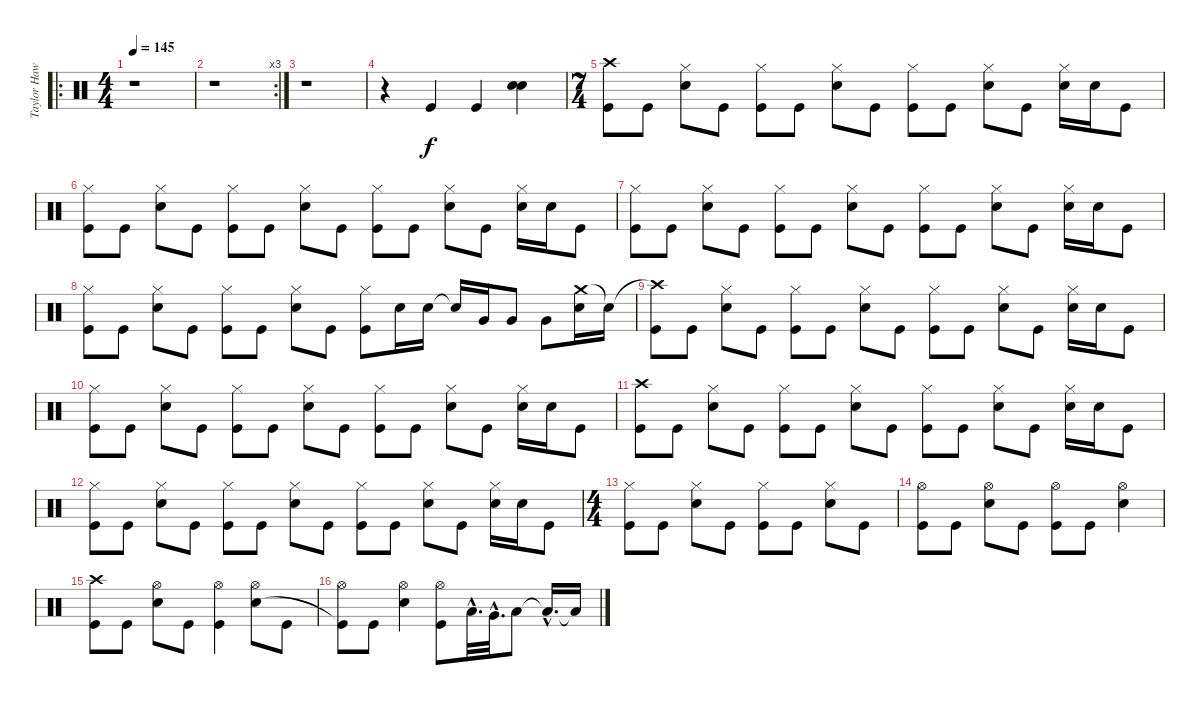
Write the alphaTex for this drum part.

\track ("Taylor Hawkins" "Taylor Haw") {instrument percussion}
\staff {score}
\articulation defaults
\ro
\ts (4 4)
\tempo 145
\clef neutral
\ks c
r.1{dy f} |
\rc 3
r.1 |
r.1 |
r.4 "Kick (hit)".4 "Kick (hit)".4 ("Snare (hit) 2" "Electric Snare (hit)").4 |
\ts (7 4)
("Crash high (hit)" "Kick (hit)").8 "Kick (hit)".8 ("Hi-Hat (closed)" "Electric Snare (hit)").8 "Kick (hit)".8 ("Hi-Hat (closed)" "Kick (hit)").8 "Kick (hit)".8 ("Hi-Hat (closed)" "Electric Snare (hit)").8 "Kick (hit)".8 ("Hi-Hat (closed)" "Kick (hit)").8 "Kick (hit)".8 ("Hi-Hat (closed)" "Electric Snare (hit)").8 "Kick (hit)".8 ("Hi-Hat (closed)" "Electric Snare (hit)").16 "Electric Snare (hit)".16 "Kick (hit)".8 |
("Hi-Hat (closed)" "Kick (hit)").8 "Kick (hit)".8 ("Hi-Hat (closed)" "Electric Snare (hit)").8 "Kick (hit)".8 ("Hi-Hat (closed)" "Kick (hit)").8 "Kick (hit)".8 ("Hi-Hat (closed)" "Electric Snare (hit)").8 "Kick (hit)".8 ("Hi-Hat (closed)" "Kick (hit)").8 "Kick (hit)".8 ("Hi-Hat (closed)" "Electric Snare (hit)").8 "Kick (hit)".8 ("Hi-Hat (closed)" "Electric Snare (hit)").16 "Electric Snare (hit)".16 "Kick (hit)".8 |
("Hi-Hat (closed)" "Kick (hit)").8 "Kick (hit)".8 ("Hi-Hat (closed)" "Electric Snare (hit)").8 "Kick (hit)".8 ("Hi-Hat (closed)" "Kick (hit)").8 "Kick (hit)".8 ("Hi-Hat (closed)" "Electric Snare (hit)").8 "Kick (hit)".8 ("Hi-Hat (closed)" "Kick (hit)").8 "Kick (hit)".8 ("Hi-Hat (closed)" "Electric Snare (hit)").8 "Kick (hit)".8 ("Hi-Hat (closed)" "Electric Snare (hit)").16 "Electric Snare (hit)".16 "Kick (hit)".8 |
("Hi-Hat (closed)" "Kick (hit)").8 "Kick (hit)".8 ("Hi-Hat (closed)" "Electric Snare (hit)").8 "Kick (hit)".8 ("Hi-Hat (closed)" "Kick (hit)").8 "Kick (hit)".8 ("Hi-Hat (closed)" "Electric Snare (hit)").8 "Kick (hit)".8 ("Hi-Hat (closed)" "Kick (hit)").8 "Electric Snare (hit)".16 "Electric Snare (hit)".16 "Electric Snare (hit)"{t}.16 "Very Low Tom (hit)".16 "Very Low Tom (hit)".8 "Very Low Tom (hit)".8 ("Crash medium (hit)" "Electric Snare (hit)").16 "Electric Snare (hit)"{t}.16 |
("Crash high (hit)"{t} "Kick (hit)").8 "Kick (hit)".8 ("Hi-Hat (closed)" "Electric Snare (hit)").8 "Kick (hit)".8 ("Hi-Hat (closed)" "Kick (hit)").8 "Kick (hit)".8 ("Hi-Hat (closed)" "Electric Snare (hit)").8 "Kick (hit)".8 ("Hi-Hat (closed)" "Kick (hit)").8 "Kick (hit)".8 ("Hi-Hat (closed)" "Electric Snare (hit)").8 "Kick (hit)".8 ("Hi-Hat (closed)" "Electric Snare (hit)").16 "Electric Snare (hit)".16 "Kick (hit)".8 |
("Hi-Hat (closed)" "Kick (hit)").8 "Kick (hit)".8 ("Hi-Hat (closed)" "Electric Snare (hit)").8 "Kick (hit)".8 ("Hi-Hat (closed)" "Kick (hit)").8 "Kick (hit)".8 ("Hi-Hat (closed)" "Electric Snare (hit)").8 "Kick (hit)".8 ("Hi-Hat (closed)" "Kick (hit)").8 "Kick (hit)".8 ("Hi-Hat (closed)" "Electric Snare (hit)").8 "Kick (hit)".8 ("Hi-Hat (closed)" "Electric Snare (hit)").16 "Electric Snare (hit)".16 "Kick (hit)".8 |
("Crash high (hit)" "Kick (hit)").8 "Kick (hit)".8 ("Hi-Hat (closed)" "Electric Snare (hit)").8 "Kick (hit)".8 ("Hi-Hat (closed)" "Kick (hit)").8 "Kick (hit)".8 ("Hi-Hat (closed)" "Electric Snare (hit)").8 "Kick (hit)".8 ("Hi-Hat (closed)" "Kick (hit)").8 "Kick (hit)".8 ("Hi-Hat (closed)" "Electric Snare (hit)").8 "Kick (hit)".8 ("Hi-Hat (closed)" "Electric Snare (hit)").16 "Electric Snare (hit)".16 "Kick (hit)".8 |
("Hi-Hat (closed)" "Kick (hit)").8 "Kick (hit)".8 ("Hi-Hat (closed)" "Electric Snare (hit)").8 "Kick (hit)".8 ("Hi-Hat (closed)" "Kick (hit)").8 "Kick (hit)".8 ("Hi-Hat (closed)" "Electric Snare (hit)").8 "Kick (hit)".8 ("Hi-Hat (closed)" "Kick (hit)").8 "Kick (hit)".8 ("Hi-Hat (closed)" "Electric Snare (hit)").8 "Kick (hit)".8 ("Hi-Hat (closed)" "Electric Snare (hit)").16 "Electric Snare (hit)".16 "Kick (hit)".8 |
\ts (4 4)
("Hi-Hat (closed)" "Kick (hit)").8 "Kick (hit)".8 ("Hi-Hat (closed)" "Electric Snare (hit)").8 "Kick (hit)".8 ("Hi-Hat (closed)" "Kick (hit)").8 "Kick (hit)".8 ("Hi-Hat (closed)" "Electric Snare (hit)").8 "Kick (hit)".8 |
("Hi-Hat (open)" "Kick (hit)").8 "Kick (hit)".8 ("Hi-Hat (open)" "Electric Snare (hit)").8 "Kick (hit)".8 ("Hi-Hat (open)" "Kick (hit)").8 "Kick (hit)".8 ("Hi-Hat (open)" "Electric Snare (hit)").4 |
("Crash high (hit)" "Kick (hit)").8 "Kick (hit)".8 ("Hi-Hat (open)" "Electric Snare (hit)").8 "Kick (hit)".8 ("Hi-Hat (open)" "Kick (hit)").4 ("Hi-Hat (open)" "Electric Snare (hit)").8 "Kick (hit)".8 |
("Hi-Hat (open)" "Kick (hit)"{t}).8 "Kick (hit)".8 ("Hi-Hat (open)" "Electric Snare (hit)").4 ("Hi-Hat (open)" "Kick (hit)").8 "Low Tom (hit)"{hac}.32{d} "Very Low Tom (hit)"{hac}.32{d} "Low Floor Tom (hit)".8 "Low Floor Tom (hit)"{hac t}.16{d} "Low Floor Tom (hit)"{t}.16
